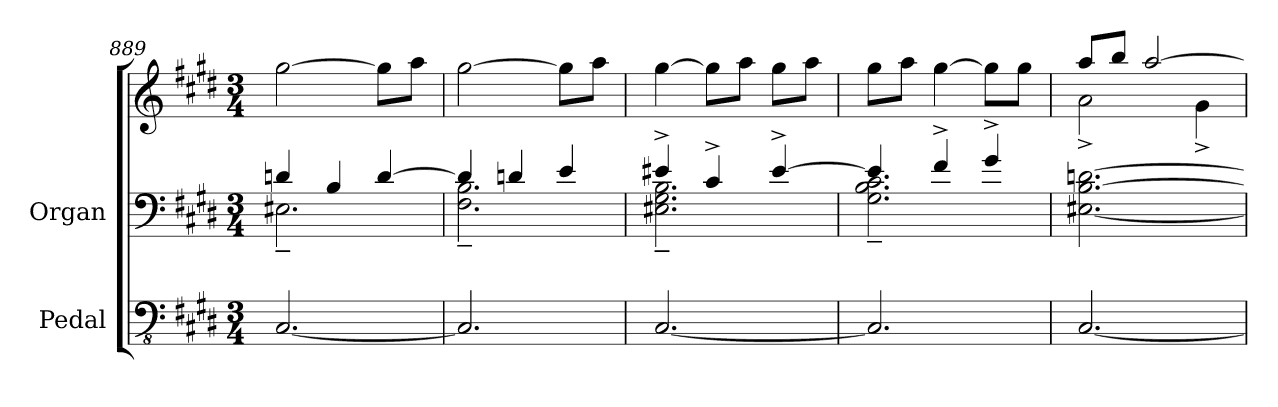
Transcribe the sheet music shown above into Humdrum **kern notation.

**kern	**kern	**kern
*part2	*part1	*part1
*staff3	*staff2	*staff1
*I"Pedal	*I"Organ	*
*clefFv4	*clefF4	*clefG2
*k[f#c#g#d#]	*k[f#c#g#d#]	*k[f#c#g#d#]
*M3/4	*M3/4	*M3/4
=889	=889	=889
*	*^	*
[2.CC#/	4dn/	2.E#X~\	[2gg#\
.	4B/	.	.
.	[4d/	.	8gg#\L]
.	.	.	8aa\J
=890	=890	=890	=890
2.CC#/]	4d/]	2.F#\~ 2.B\~	[2gg#\
.	4dn/	.	.
.	4e/	.	8gg#\L]
.	.	.	8aa\J
=891	=891	=891	=891
[2.CC#/	4e#X^/	2.E#X\~ 2.G#\~ 2.B\~	[4gg#\
.	4c#^/	.	8gg#\L]
.	.	.	8aa\J
.	[4e#^/	.	8gg#\L
.	.	.	8aa\J
=892	=892	=892	=892
2.CC#/]	4e#/]	2.G#\~ 2.B\~ 2.c#\~	8gg#\L
.	.	.	8aa\J
.	4f#^/	.	[4gg#\
.	4g#^/	.	8gg#\L]
.	.	.	8gg#\J
*	*v	*v	*
=893	=893	=893
*	*	*^
[2.CC#/	[2.E#X\ [2.B\ [2.dn\	8aa/L	2a^\
.	.	8bb/J	.
.	.	[2aa/	.
.	.	.	4g#^\
*	*	*v	*v
=	=	=
*-	*-	*-
